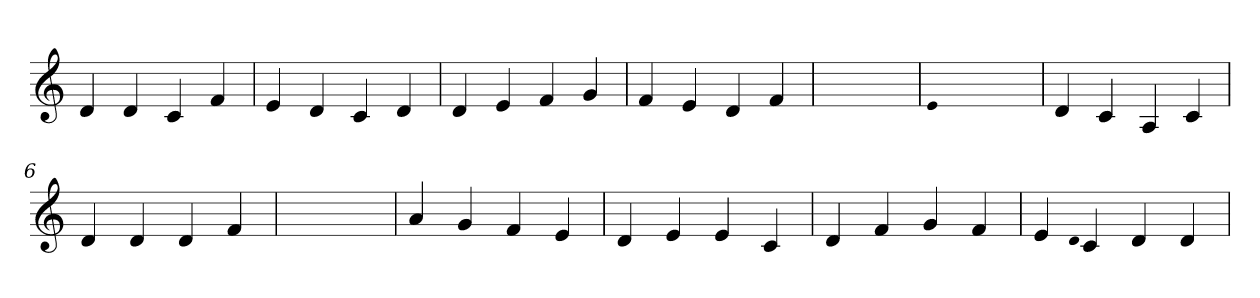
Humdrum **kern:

**kern
*part1
*staff1
*clefG2
=1
4d
4d
4c
4f
=2
4e
4d
4c
4d
=3
4d
4e
4f
4g
=4
4f
4e
4d
4f
=5
1ryy
=5
qqe
1ryy
=5
4d
4c
4A
4c
=6
4d
4d
4d
4f
=7
1ryy
=7
4a
4g
4f
4e
=8
4d
4e
4e
4c
=9
4d
4f
4g
4f
=10
4e
qqd
4c
4d
4d
=
*-
